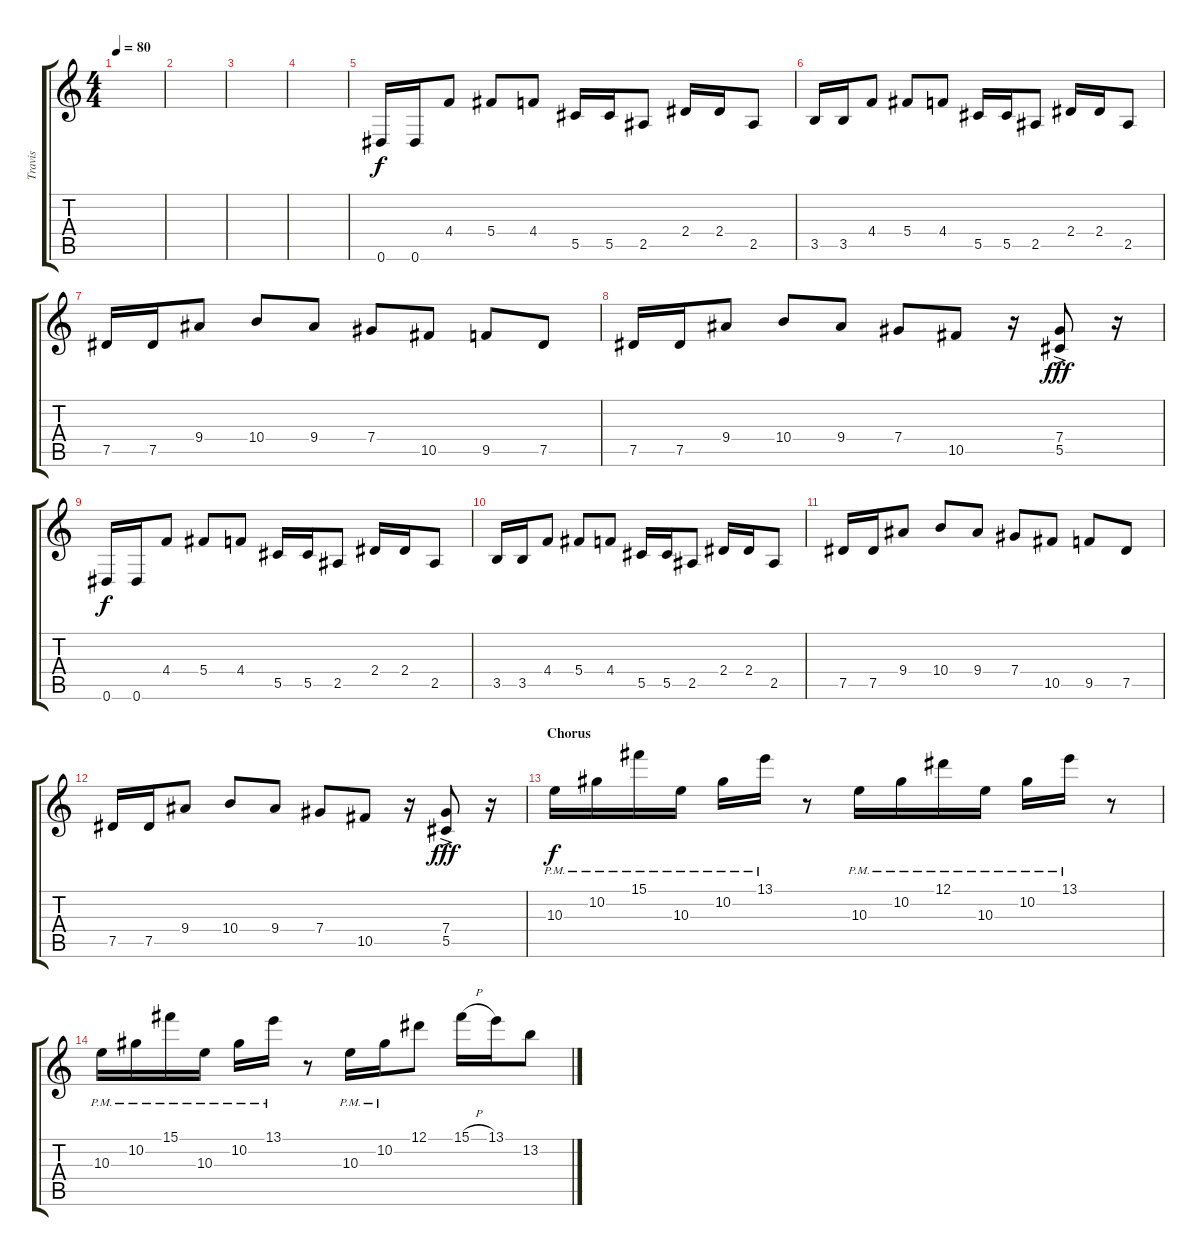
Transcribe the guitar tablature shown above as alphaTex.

\track ("Travis" "Travis") {instrument overdrivenguitar}
\staff {score tabs}
\tuning (Eb4 Bb3 Gb3 Db3 Ab2 Eb2) {hide}
\ts (4 4)
\tempo 80
\clef g2
\ks c
|
|
|
|
0.6.16 0.6.16 4.4.8 5.4.8 4.4.8 5.5.16 5.5.16 2.5.8 2.4.16 2.4.16 2.5.8 |
3.5.16 3.5.16 4.4.8 5.4.8 4.4.8 5.5.16 5.5.16 2.5.8 2.4.16 2.4.16 2.5.8 |
7.5.16 7.5.16 9.4.8 10.4.8 9.4.8 7.4.8 10.5.8 9.5.8 7.5.8 |
7.5.16 7.5.16 9.4.8 10.4.8 9.4.8 7.4.8 10.5.8 r.16 (7.4{ac} 5.5{ac}).8{dy fff} r.16 |
0.6.16{dy f} 0.6.16 4.4.8 5.4.8 4.4.8 5.5.16 5.5.16 2.5.8 2.4.16 2.4.16 2.5.8 |
3.5.16 3.5.16 4.4.8 5.4.8 4.4.8 5.5.16 5.5.16 2.5.8 2.4.16 2.4.16 2.5.8 |
7.5.16 7.5.16 9.4.8 10.4.8 9.4.8 7.4.8 10.5.8 9.5.8 7.5.8 |
7.5.16 7.5.16 9.4.8 10.4.8 9.4.8 7.4.8 10.5.8 r.16 (7.4{ac} 5.5{ac}).8{dy fff} r.16 |
\section ("" "Chorus")
10.3{pm}.16{dy f instrument honkytonkpiano} 10.2{pm}.16 15.1{pm}.16 10.3{pm}.16 10.2{pm}.16 13.1{pm}.16 r.8 10.3{pm}.16 10.2{pm}.16 12.1{pm}.16 10.3{pm}.16 10.2{pm}.16 13.1{pm}.16 r.8 |
10.3{pm}.16 10.2{pm}.16 15.1{pm}.16 10.3{pm}.16 10.2{pm}.16 13.1{pm}.16 r.8 10.3{pm}.16 10.2{pm}.16 12.1.8 15.1{h}.16 13.1.16 13.2.8
